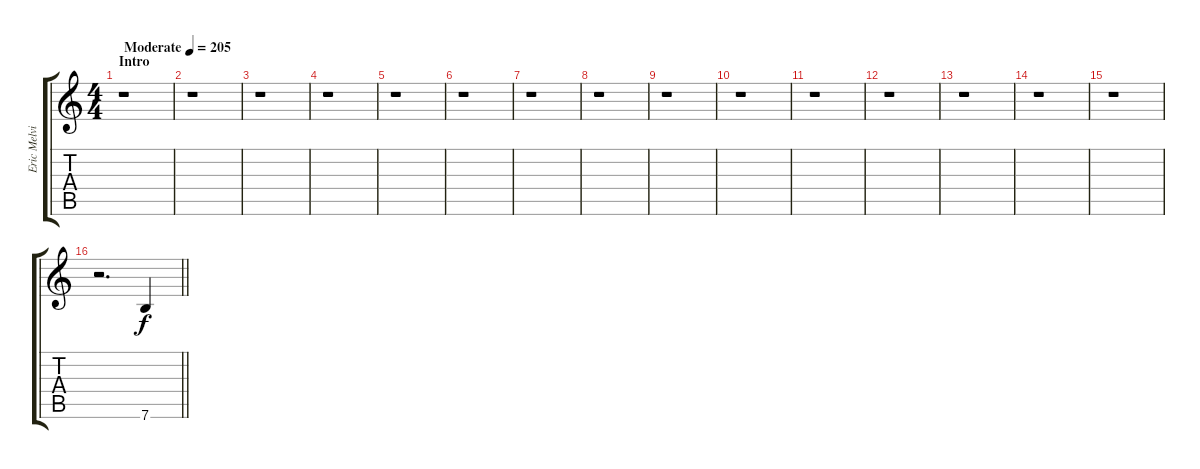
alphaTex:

\track ("Eric Melvin" "Eric Melvi") {instrument overdrivenguitar}
\staff {score tabs}
\tuning (E4 B3 G3 D3 A2 E2) {hide}
\ts (4 4)
\section ("" "Intro")
\tempo (205 "Moderate")
\clef g2
\ks c
r.1{dy f instrument overdrivenguitar} |
r.1 |
r.1 |
r.1 |
r.1 |
r.1 |
r.1 |
r.1 |
r.1 |
r.1 |
r.1 |
r.1 |
r.1 |
r.1 |
r.1 |
\barLineRight lightlight
r.2{d} 7.6{ss}.4
